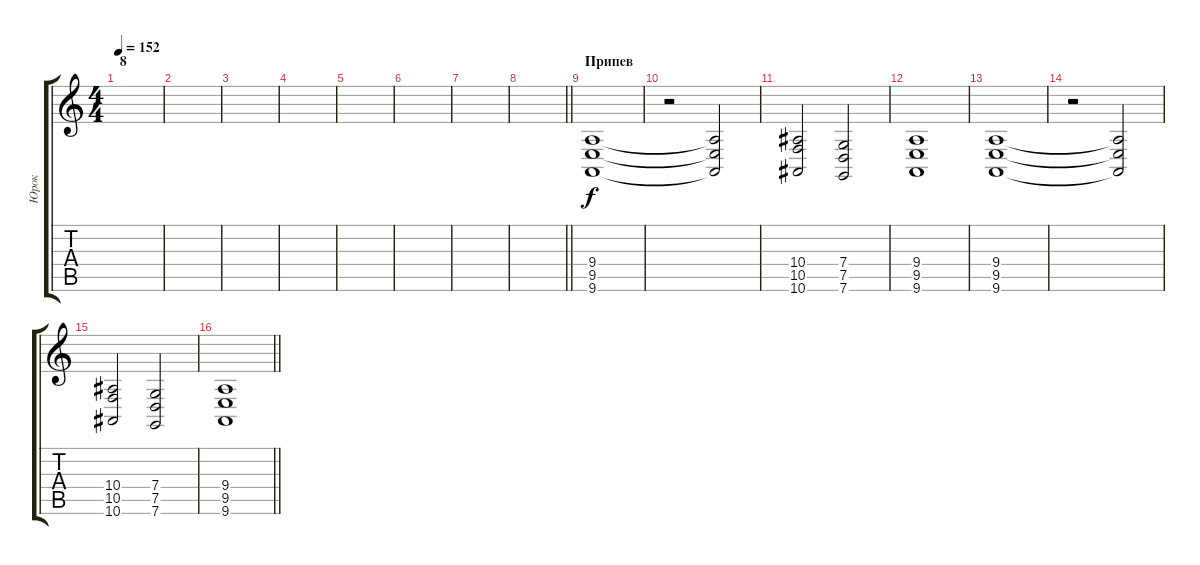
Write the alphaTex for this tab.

\track ("Юрок" "Юрок") {instrument synthstrings2}
\staff {score tabs}
\tuning (D4 A3 F3 C3 G2 C2) {hide}
\ts (4 4)
\section ("" "8")
\tempo 152
\clef g2
\ks c
|
|
|
|
|
|
|
\barLineRight lightlight
|
\section ("" "Припев")
(9.4 9.5 9.6).1{dy f instrument synthstrings1} |
r.2 (9.4{t} 9.5{t} 9.6{t}).2 |
(10.4 10.5 10.6).2 (7.4 7.5 7.6).2 |
(9.4 9.5 9.6).1 |
(9.4 9.5 9.6).1{instrument synthstrings1} |
r.2 (9.4{t} 9.5{t} 9.6{t}).2 |
(10.4 10.5 10.6).2 (7.4 7.5 7.6).2 |
\barLineRight lightlight
(9.4 9.5 9.6).1
